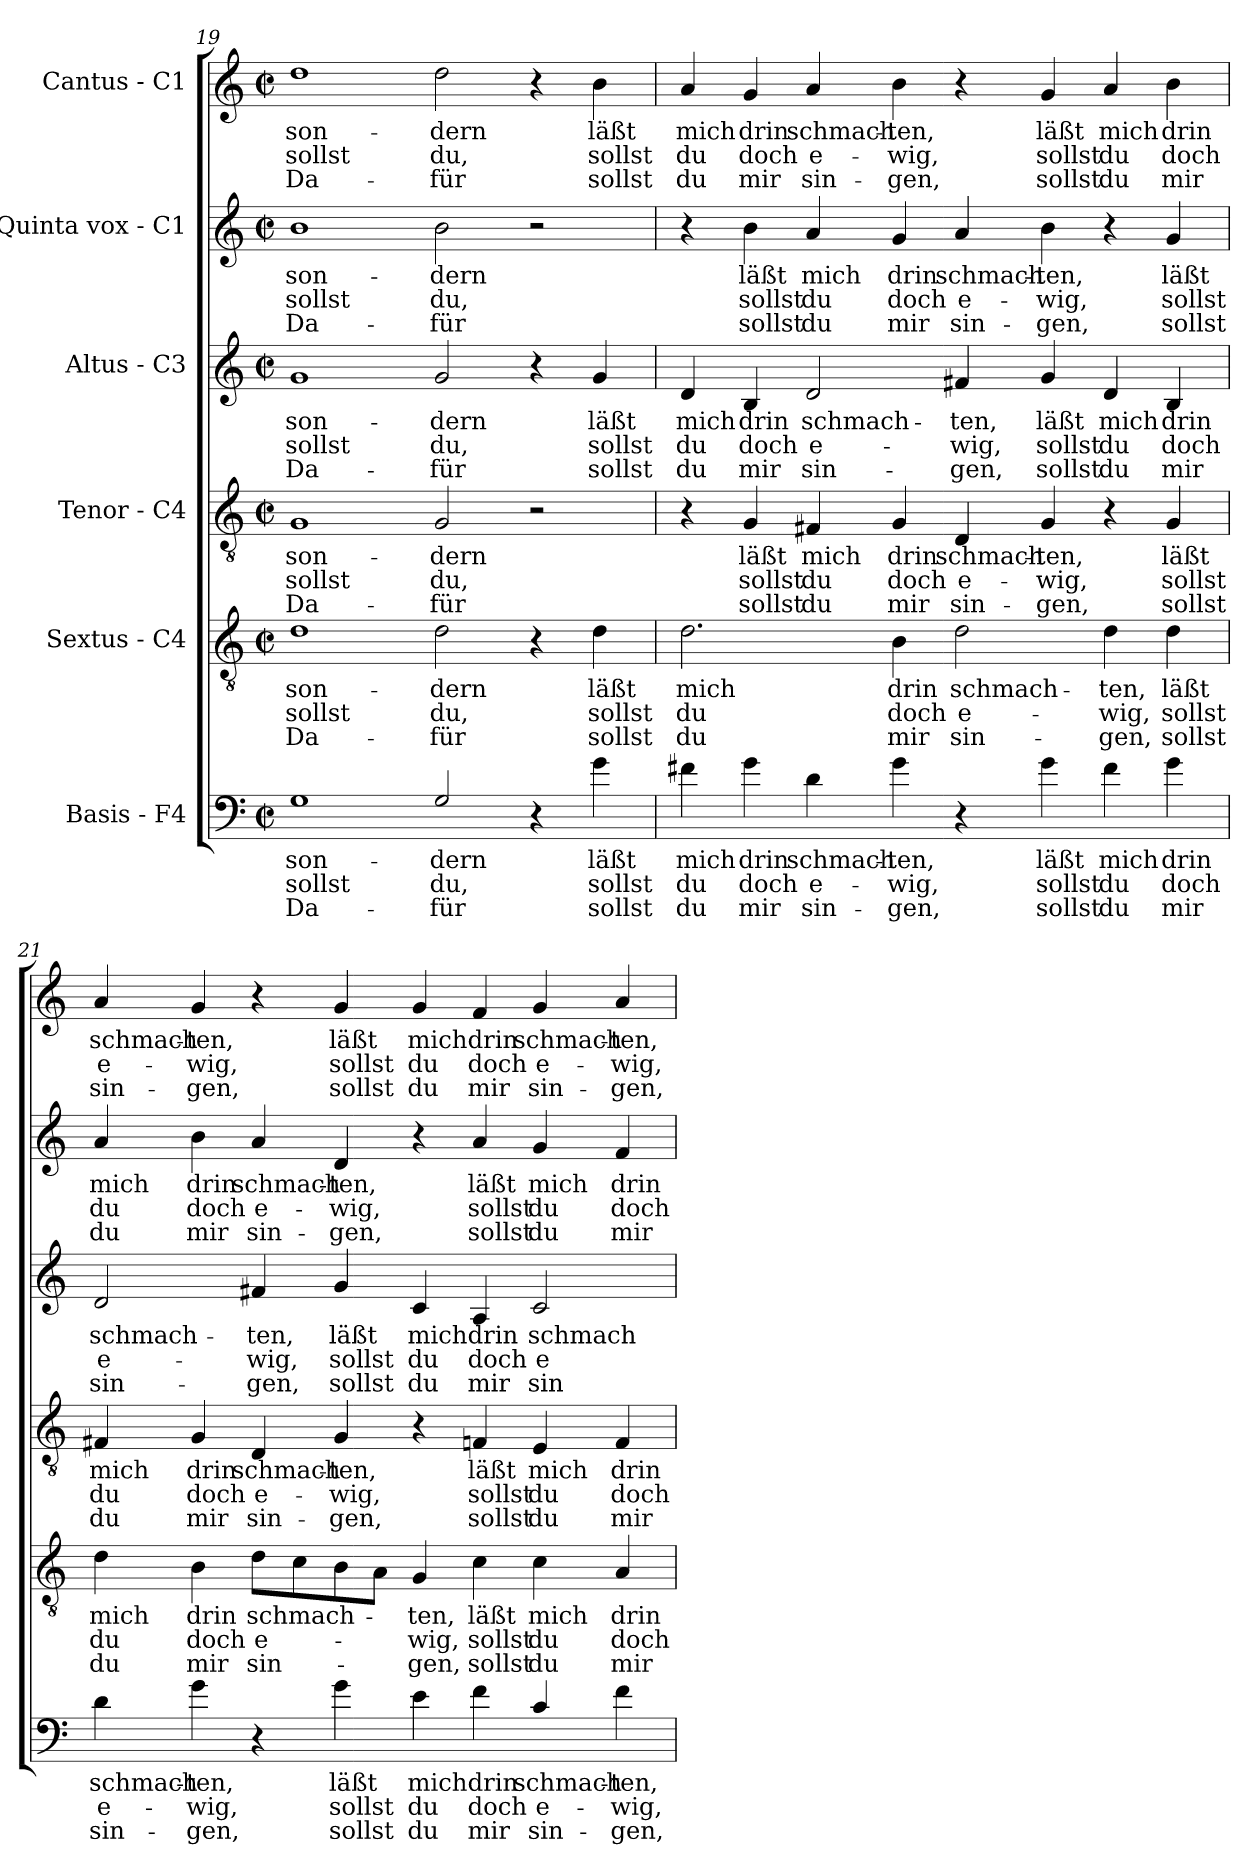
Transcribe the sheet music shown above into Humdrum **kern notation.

**kern	**text	**text	**text	**kern	**text	**text	**text	**kern	**text	**text	**text	**kern	**text	**text	**text	**kern	**text	**text	**text	**kern	**text	**text	**text
*part6	*part6	*part6	*part6	*part5	*part5	*part5	*part5	*part4	*part4	*part4	*part4	*part3	*part3	*part3	*part3	*part2	*part2	*part2	*part2	*part1	*part1	*part1	*part1
*staff6	*staff6	*staff6	*staff6	*staff5	*staff5	*staff5	*staff5	*staff4	*staff4	*staff4	*staff4	*staff3	*staff3	*staff3	*staff3	*staff2	*staff2	*staff2	*staff2	*staff1	*staff1	*staff1	*staff1
*I"Basis - F4	*	*	*	*I"Sextus - C4	*	*	*	*I"Tenor - C4	*	*	*	*I"Altus - C3	*	*	*	*I"Quinta vox - C1	*	*	*	*I"Cantus - C1	*	*	*
*clefF4	*	*	*	*clefGv2	*	*	*	*clefGv2	*	*	*	*clefG2	*	*	*	*clefG2	*	*	*	*clefG2	*	*	*
*ITrd8c14	*	*	*	*	*	*	*	*	*	*	*	*	*	*	*	*	*	*	*	*	*	*	*
*k[]	*	*	*	*k[]	*	*	*	*k[]	*	*	*	*k[]	*	*	*	*k[]	*	*	*	*k[]	*	*	*
*C:	*	*	*	*C:	*	*	*	*C:	*	*	*	*C:	*	*	*	*C:	*	*	*	*C:	*	*	*
*M2/2	*	*	*	*M2/2	*	*	*	*M2/2	*	*	*	*M2/2	*	*	*	*M2/2	*	*	*	*M2/2	*	*	*
*met(c|)	*	*	*	*met(c|)	*	*	*	*met(c|)	*	*	*	*met(c|)	*	*	*	*met(c|)	*	*	*	*met(c|)	*	*	*
=19	=19	=19	=19	=19	=19	=19	=19	=19	=19	=19	=19	=19	=19	=19	=19	=19	=19	=19	=19	=19	=19	=19	=19
!	!LO:LY:b	!LO:LY:b	!LO:LY:b	!	!LO:LY:b	!LO:LY:b	!LO:LY:b	!	!LO:LY:b	!LO:LY:b	!LO:LY:b	!	!LO:LY:b	!LO:LY:b	!LO:LY:b	!	!LO:LY:b	!LO:LY:b	!LO:LY:b	!	!LO:LY:b	!LO:LY:b	!LO:LY:b
1GG	son-	sollst	Da-	1d	son-	sollst	Da-	1G	son-	sollst	Da-	1g	son-	sollst	Da-	1b	son-	sollst	Da-	1dd	son-	sollst	Da-
!	!LO:LY:b	!LO:LY:b	!LO:LY:b	!	!LO:LY:b	!LO:LY:b	!LO:LY:b	!	!LO:LY:b	!LO:LY:b	!LO:LY:b	!	!LO:LY:b	!LO:LY:b	!LO:LY:b	!	!LO:LY:b	!LO:LY:b	!LO:LY:b	!	!LO:LY:b	!LO:LY:b	!LO:LY:b
2GG/	-dern	du,	-für	2d\	-dern	du,	-für	2G/	-dern	du,	-für	2g/	-dern	du,	-für	2b\	-dern	du,	-für	2dd\	-dern	du,	-für
4r	.	.	.	4r	.	.	.	2r	.	.	.	4r	.	.	.	2r	.	.	.	4r	.	.	.
!	!LO:LY:b	!LO:LY:b	!LO:LY:b	!	!LO:LY:b	!LO:LY:b	!LO:LY:b	!	!	!	!	!	!LO:LY:b	!LO:LY:b	!LO:LY:b	!	!	!	!	!	!LO:LY:b	!LO:LY:b	!LO:LY:b
4G\	läßt	sollst	sollst	4d\	läßt	sollst	sollst	.	.	.	.	4g/	läßt	sollst	sollst	.	.	.	.	4b\	läßt	sollst	sollst
!!LO:LB:g=z
=20	=20	=20	=20	=20	=20	=20	=20	=20	=20	=20	=20	=20	=20	=20	=20	=20	=20	=20	=20	=20	=20	=20	=20
!	!LO:LY:b	!LO:LY:b	!LO:LY:b	!	!LO:LY:b	!LO:LY:b	!LO:LY:b	!	!	!	!	!	!LO:LY:b	!LO:LY:b	!LO:LY:b	!	!	!	!	!	!LO:LY:b	!LO:LY:b	!LO:LY:b
4F#X\	mich	du	du	2.d\	mich	du	du	4r	.	.	.	4d/	mich	du	du	4r	.	.	.	4a/	mich	du	du
!	!LO:LY:b	!LO:LY:b	!LO:LY:b	!	!	!	!	!	!LO:LY:b	!LO:LY:b	!LO:LY:b	!	!LO:LY:b	!LO:LY:b	!LO:LY:b	!	!LO:LY:b	!LO:LY:b	!LO:LY:b	!	!LO:LY:b	!LO:LY:b	!LO:LY:b
4G\	drin	doch	mir	.	.	.	.	4G/	läßt	sollst	sollst	4B/	drin	doch	mir	4b\	läßt	sollst	sollst	4g/	drin	doch	mir
!	!LO:LY:b	!LO:LY:b	!LO:LY:b	!	!	!	!	!	!LO:LY:b	!LO:LY:b	!LO:LY:b	!	!LO:LY:b	!LO:LY:b	!LO:LY:b	!	!LO:LY:b	!LO:LY:b	!LO:LY:b	!	!LO:LY:b	!LO:LY:b	!LO:LY:b
4D\	schmach-	e-	sin-	.	.	.	.	4F#X/	mich	du	du	2d/	schmach-	e-	sin-	4a/	mich	du	du	4a/	schmach-	e-	sin-
!	!LO:LY:b	!LO:LY:b	!LO:LY:b	!	!LO:LY:b	!LO:LY:b	!LO:LY:b	!	!LO:LY:b	!LO:LY:b	!LO:LY:b	!	!	!	!	!	!LO:LY:b	!LO:LY:b	!LO:LY:b	!	!LO:LY:b	!LO:LY:b	!LO:LY:b
4G\	-ten,	-wig,	-gen,	4B\	drin	doch	mir	4G/	drin	doch	mir	.	.	.	.	4g/	drin	doch	mir	4b\	-ten,	-wig,	-gen,
!	!	!	!	!	!LO:LY:b	!LO:LY:b	!LO:LY:b	!	!LO:LY:b	!LO:LY:b	!LO:LY:b	!	!LO:LY:b	!LO:LY:b	!LO:LY:b	!	!LO:LY:b	!LO:LY:b	!LO:LY:b	!	!	!	!
4r	.	.	.	2d\	schmach-	e-	sin-	4D/	schmach-	e-	sin-	4f#X/	-ten,	-wig,	-gen,	4a/	schmach-	e-	sin-	4r	.	.	.
!	!LO:LY:b	!LO:LY:b	!LO:LY:b	!	!	!	!	!	!LO:LY:b	!LO:LY:b	!LO:LY:b	!	!LO:LY:b	!LO:LY:b	!LO:LY:b	!	!LO:LY:b	!LO:LY:b	!LO:LY:b	!	!LO:LY:b	!LO:LY:b	!LO:LY:b
4G\	läßt	sollst	sollst	.	.	.	.	4G/	-ten,	-wig,	-gen,	4g/	läßt	sollst	sollst	4b\	-ten,	-wig,	-gen,	4g/	läßt	sollst	sollst
!	!LO:LY:b	!LO:LY:b	!LO:LY:b	!	!LO:LY:b	!LO:LY:b	!LO:LY:b	!	!	!	!	!	!LO:LY:b	!LO:LY:b	!LO:LY:b	!	!	!	!	!	!LO:LY:b	!LO:LY:b	!LO:LY:b
4F#\	mich	du	du	4d\	-ten,	-wig,	-gen,	4r	.	.	.	4d/	mich	du	du	4r	.	.	.	4a/	mich	du	du
!	!LO:LY:b	!LO:LY:b	!LO:LY:b	!	!LO:LY:b	!LO:LY:b	!LO:LY:b	!	!LO:LY:b	!LO:LY:b	!LO:LY:b	!	!LO:LY:b	!LO:LY:b	!LO:LY:b	!	!LO:LY:b	!LO:LY:b	!LO:LY:b	!	!LO:LY:b	!LO:LY:b	!LO:LY:b
4G\	drin	doch	mir	4d\	läßt	sollst	sollst	4G/	läßt	sollst	sollst	4B/	drin	doch	mir	4g/	läßt	sollst	sollst	4b\	drin	doch	mir
=21	=21	=21	=21	=21	=21	=21	=21	=21	=21	=21	=21	=21	=21	=21	=21	=21	=21	=21	=21	=21	=21	=21	=21
!	!LO:LY:b	!LO:LY:b	!LO:LY:b	!	!LO:LY:b	!LO:LY:b	!LO:LY:b	!	!LO:LY:b	!LO:LY:b	!LO:LY:b	!	!LO:LY:b	!LO:LY:b	!LO:LY:b	!	!LO:LY:b	!LO:LY:b	!LO:LY:b	!	!LO:LY:b	!LO:LY:b	!LO:LY:b
4D\	schmach-	e-	sin-	4d\	mich	du	du	4F#X/	mich	du	du	2d/	schmach-	e-	sin-	4a/	mich	du	du	4a/	schmach-	e-	sin-
!	!LO:LY:b	!LO:LY:b	!LO:LY:b	!	!LO:LY:b	!LO:LY:b	!LO:LY:b	!	!LO:LY:b	!LO:LY:b	!LO:LY:b	!	!	!	!	!	!LO:LY:b	!LO:LY:b	!LO:LY:b	!	!LO:LY:b	!LO:LY:b	!LO:LY:b
4G\	-ten,	-wig,	-gen,	4B\	drin	doch	mir	4G/	drin	doch	mir	.	.	.	.	4b\	drin	doch	mir	4g/	-ten,	-wig,	-gen,
!	!	!	!	!	!LO:LY:b	!LO:LY:b	!LO:LY:b	!	!LO:LY:b	!LO:LY:b	!LO:LY:b	!	!LO:LY:b	!LO:LY:b	!LO:LY:b	!	!LO:LY:b	!LO:LY:b	!LO:LY:b	!	!	!	!
4r	.	.	.	8d\L	schmach-	e-	sin-	4D/	schmach-	e-	sin-	4f#/	-ten,	-wig,	-gen,	4a/	schmach-	e-	sin-	4r	.	.	.
.	.	.	.	8c\	.	.	.	.	.	.	.	.	.	.	.	.	.	.	.	.	.	.	.
!	!LO:LY:b	!LO:LY:b	!LO:LY:b	!	!	!	!	!	!LO:LY:b	!LO:LY:b	!LO:LY:b	!	!LO:LY:b	!LO:LY:b	!LO:LY:b	!	!LO:LY:b	!LO:LY:b	!LO:LY:b	!	!LO:LY:b	!LO:LY:b	!LO:LY:b
4G\	läßt	sollst	sollst	8B\	.	.	.	4G/	-ten,	-wig,	-gen,	4g/	läßt	sollst	sollst	4d/	-ten,	-wig,	-gen,	4g/	läßt	sollst	sollst
.	.	.	.	8A\J	.	.	.	.	.	.	.	.	.	.	.	.	.	.	.	.	.	.	.
!	!LO:LY:b	!LO:LY:b	!LO:LY:b	!	!LO:LY:b	!LO:LY:b	!LO:LY:b	!	!	!	!	!	!LO:LY:b	!LO:LY:b	!LO:LY:b	!	!	!	!	!	!LO:LY:b	!LO:LY:b	!LO:LY:b
4E\	mich	du	du	4G/	-ten,	-wig,	-gen,	4r	.	.	.	4c/	mich	du	du	4r	.	.	.	4g/	mich	du	du
!	!LO:LY:b	!LO:LY:b	!LO:LY:b	!	!LO:LY:b	!LO:LY:b	!LO:LY:b	!	!LO:LY:b	!LO:LY:b	!LO:LY:b	!	!LO:LY:b	!LO:LY:b	!LO:LY:b	!	!LO:LY:b	!LO:LY:b	!LO:LY:b	!	!LO:LY:b	!LO:LY:b	!LO:LY:b
4F\	drin	doch	mir	4c\	läßt	sollst	sollst	4Fn/	läßt	sollst	sollst	4A/	drin	doch	mir	4a/	läßt	sollst	sollst	4f/	drin	doch	mir
!	!LO:LY:b	!LO:LY:b	!LO:LY:b	!	!LO:LY:b	!LO:LY:b	!LO:LY:b	!	!LO:LY:b	!LO:LY:b	!LO:LY:b	!	!LO:LY:b	!LO:LY:b	!LO:LY:b	!	!LO:LY:b	!LO:LY:b	!LO:LY:b	!	!LO:LY:b	!LO:LY:b	!LO:LY:b
4C/	schmach-	e-	sin-	4c\	mich	du	du	4E/	mich	du	du	2c/	schmach-	e-	sin-	4g/	mich	du	du	4g/	schmach-	e-	sin-
!	!LO:LY:b	!LO:LY:b	!LO:LY:b	!	!LO:LY:b	!LO:LY:b	!LO:LY:b	!	!LO:LY:b	!LO:LY:b	!LO:LY:b	!	!	!	!	!	!LO:LY:b	!LO:LY:b	!LO:LY:b	!	!LO:LY:b	!LO:LY:b	!LO:LY:b
4F\	-ten,	-wig,	-gen,	4A/	drin	doch	mir	4F/	drin	doch	mir	.	.	.	.	4f/	drin	doch	mir	4a/	-ten,	-wig,	-gen,
=	=	=	=	=	=	=	=	=	=	=	=	=	=	=	=	=	=	=	=	=	=	=	=
*-	*-	*-	*-	*-	*-	*-	*-	*-	*-	*-	*-	*-	*-	*-	*-	*-	*-	*-	*-	*-	*-	*-	*-
